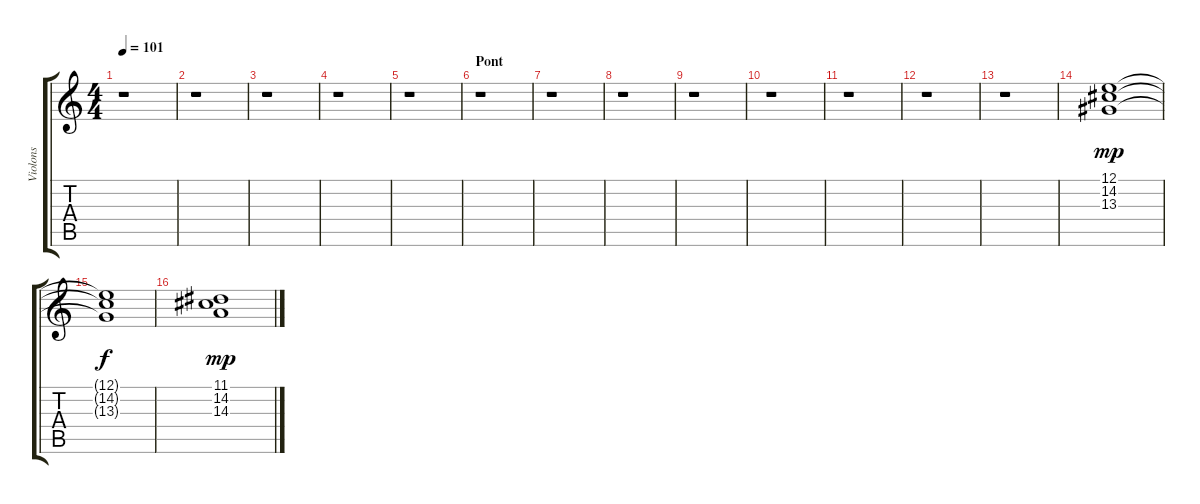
\track ("Violons" "Violons") {instrument synthstrings1}
\staff {score tabs}
\tuning (E4 B3 G3 D3 A2 E2) {hide}
\ts (4 4)
\tempo 101
\clef g2
\ks c
r.1{dy mp} |
r.1 |
r.1 |
r.1 |
r.1 |
\section ("" "Pont")
r.1 |
r.1 |
r.1 |
r.1 |
r.1 |
r.1 |
r.1 |
r.1 |
(12.1 14.2 13.3).1 |
(12.1{t} 14.2{t} 13.3{t}).1{dy f} |
(11.1 14.2 14.3).1{dy mp}
